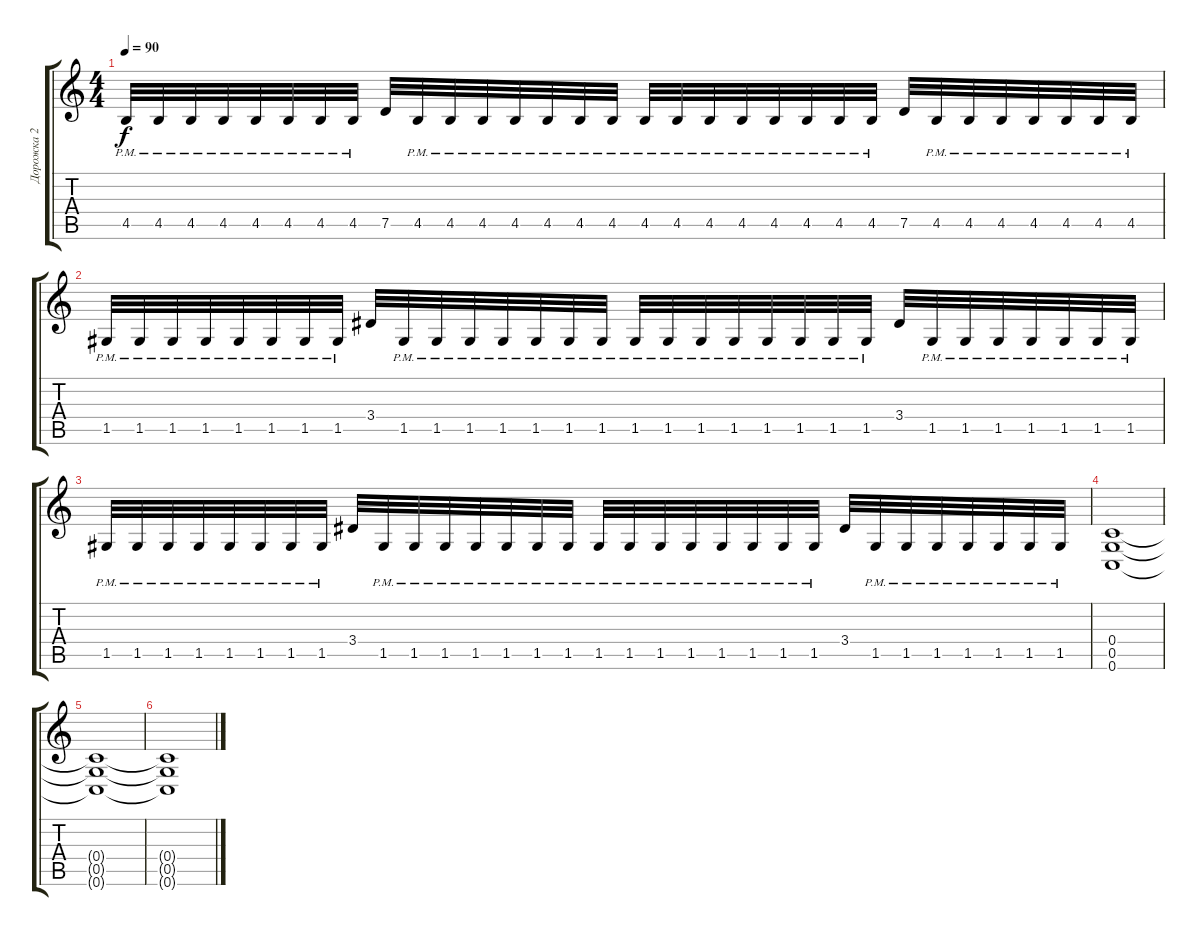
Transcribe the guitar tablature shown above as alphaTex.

\track ("Дорожка 2" "Дорожка 2") {instrument overdrivenguitar}
\staff {score tabs}
\tuning (D4 A3 F3 C3 G2 C2) {hide}
\ts (4 4)
\tempo 90
\clef g2
\ks c
4.5{pm}.32{dy f} 4.5{pm}.32 4.5{pm}.32 4.5{pm}.32 4.5{pm}.32 4.5{pm}.32 4.5{pm}.32 4.5{pm}.32 7.5.32 4.5{pm}.32 4.5{pm}.32 4.5{pm}.32 4.5{pm}.32 4.5{pm}.32 4.5{pm}.32 4.5{pm}.32 4.5{pm}.32 4.5{pm}.32 4.5{pm}.32 4.5{pm}.32 4.5{pm}.32 4.5{pm}.32 4.5{pm}.32 4.5{pm}.32 7.5.32 4.5{pm}.32 4.5{pm}.32 4.5{pm}.32 4.5{pm}.32 4.5{pm}.32 4.5{pm}.32 4.5{pm}.32 |
1.5{pm}.32 1.5{pm}.32 1.5{pm}.32 1.5{pm}.32 1.5{pm}.32 1.5{pm}.32 1.5{pm}.32 1.5{pm}.32 3.4.32 1.5{pm}.32 1.5{pm}.32 1.5{pm}.32 1.5{pm}.32 1.5{pm}.32 1.5{pm}.32 1.5{pm}.32 1.5{pm}.32 1.5{pm}.32 1.5{pm}.32 1.5{pm}.32 1.5{pm}.32 1.5{pm}.32 1.5{pm}.32 1.5{pm}.32 3.4.32 1.5{pm}.32 1.5{pm}.32 1.5{pm}.32 1.5{pm}.32 1.5{pm}.32 1.5{pm}.32 1.5{pm}.32 |
1.5{pm}.32 1.5{pm}.32 1.5{pm}.32 1.5{pm}.32 1.5{pm}.32 1.5{pm}.32 1.5{pm}.32 1.5{pm}.32 3.4.32 1.5{pm}.32 1.5{pm}.32 1.5{pm}.32 1.5{pm}.32 1.5{pm}.32 1.5{pm}.32 1.5{pm}.32 1.5{pm}.32 1.5{pm}.32 1.5{pm}.32 1.5{pm}.32 1.5{pm}.32 1.5{pm}.32 1.5{pm}.32 1.5{pm}.32 3.4.32 1.5{pm}.32 1.5{pm}.32 1.5{pm}.32 1.5{pm}.32 1.5{pm}.32 1.5{pm}.32 1.5{pm}.32 |
(0.4 0.5 0.6).1 |
(0.4{t} 0.5{t} 0.6{t}).1 |
(0.4{t} 0.5{t} 0.6{t}).1
